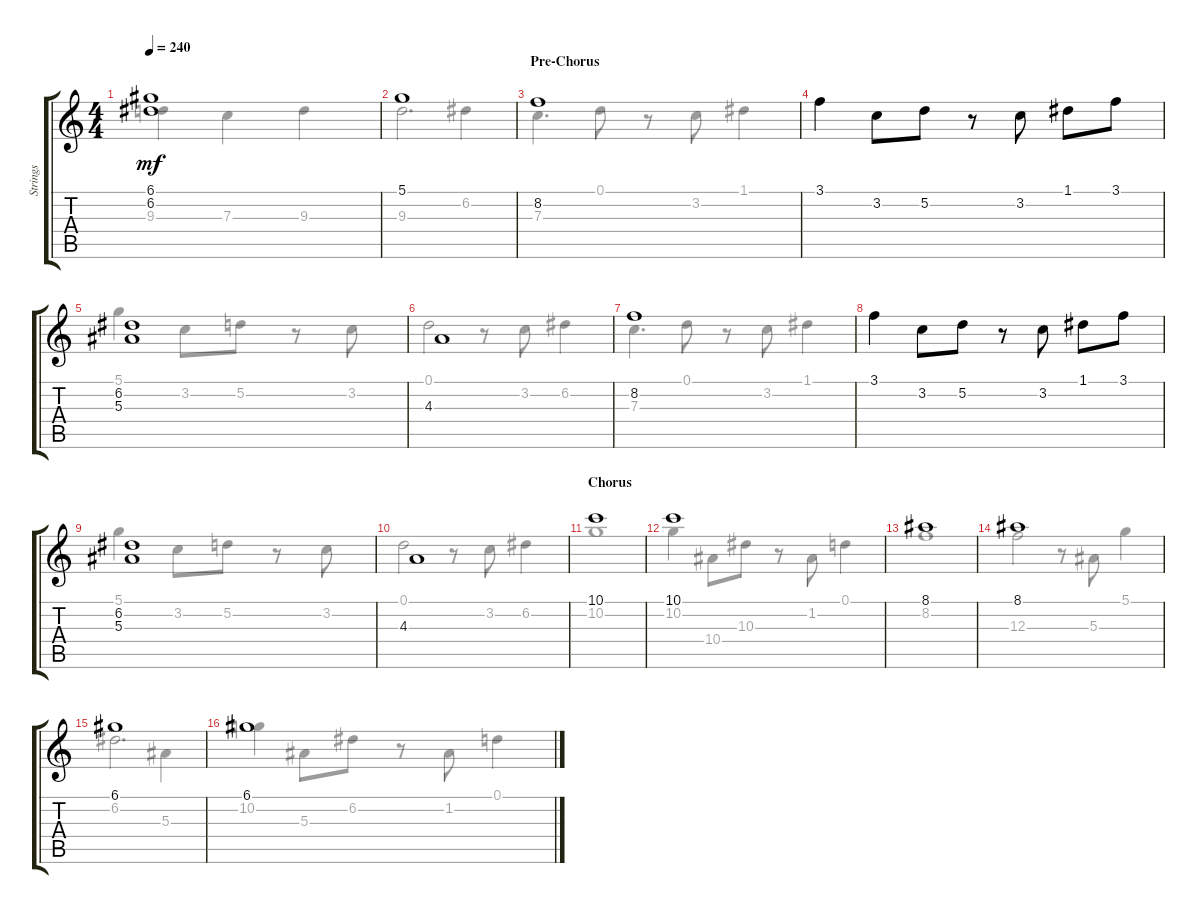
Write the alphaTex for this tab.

\track ("Strings" "Strings") {instrument electricguitarclean}
\staff {score tabs}
\tuning (D4 A3 F3 C3 G2 C2) {hide}
\voice
\ts (4 4)
\tempo 240
\clef g2
\ks aminor
(6.1 6.2).1{dy mf} |
5.1.1 |
\section ("" "Pre-Chorus")
8.2.1 |
3.1.4 3.2.8 5.2.8 r.8 3.2.8 1.1.8 3.1.8 |
(6.2 5.3).1 |
4.3.1 |
8.2.1 |
3.1.4 3.2.8 5.2.8 r.8 3.2.8 1.1.8 3.1.8 |
(6.2 5.3).1 |
4.3.1 |
\section ("" "Chorus")
10.1.1 |
10.1.1 |
8.1.1 |
8.1.1 |
6.1.1 |
6.1.1
\voice
\clef g2
\ottava regular
\simile none
\ks aminor
9.3.4{dy mf} 7.3.4 9.3.4 |
9.3.2{d} 6.2.4 |
7.3.4{d} 0.1.8 r.8 3.2.8 1.1.4 |
|
5.1.4 3.2.8 5.2.8 r.8 3.2.8 |
0.1.2 r.8 3.2.8 6.2.4 |
7.3.4{d} 0.1.8 r.8 3.2.8 1.1.4 |
|
5.1.4 3.2.8 5.2.8 r.8 3.2.8 |
0.1.2 r.8 3.2.8 6.2.4 |
10.2.1 |
10.2.4 10.4.8 10.3.8 r.8 1.2.8 0.1.4 |
8.2.1 |
12.3.2 r.8 5.3.8 5.1.4 |
6.2.2{d} 5.3.4 |
10.2.4 5.3.8 6.2.8 r.8 1.2.8 0.1.4
